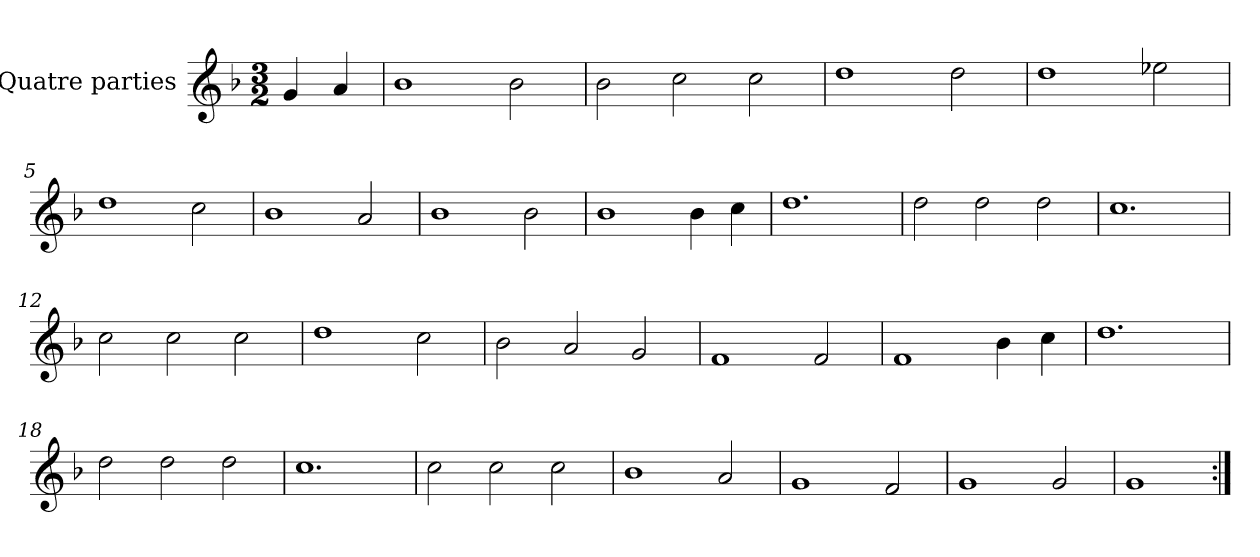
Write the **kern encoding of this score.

**kern
*part1
*staff1
*I"Quatre parties
*clefG2
*k[b-]
*M3/2
*MM180
=
4g/
4a/
=1
1b-
2b-\
=2
2b-\
2cc\
2cc\
=3
1dd
2dd\
=4
1dd
2ee-X\
=5
1dd
2cc\
=6
1b-
2a/
=7
1b-
2b-\
=8
1b-
4b-\
4cc\
=9
1.dd
=10
2dd\
2dd\
2dd\
=11
1.cc
=12
2cc\
2cc\
2cc\
=13
1dd
2cc\
=14
2b-\
2a/
2g/
=15
1f
2f/
=16
1f
4b-\
4cc\
=17
1.dd
=18
2dd\
2dd\
2dd\
=19
1.cc
=20
2cc\
2cc\
2cc\
=21
1b-
2a/
=22
1g
2f/
=23
1g
2g/
=24
1g
=:|!
*-
